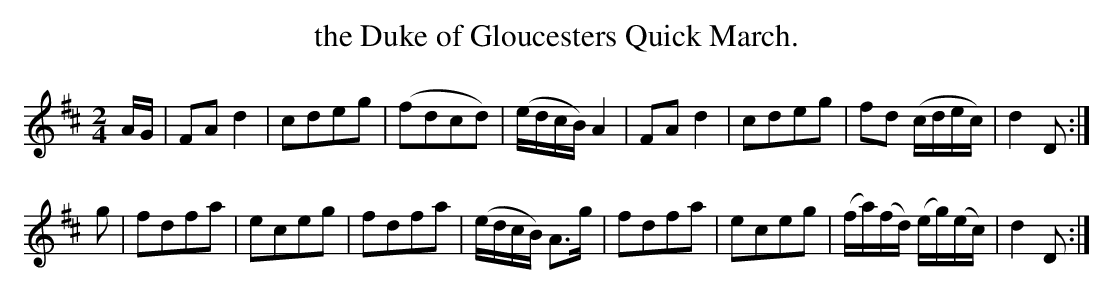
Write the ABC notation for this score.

X:1
T:the Duke of Gloucesters Quick March.
M:2/4
L:1/8
K:D
A/G/|FAd2|cdeg|(fdcd)                   |(e/d/c/B/) A2 |\
     FAd2|cdeg| fd          (c/d/e/c/)  | d2        D :|
g   |fdfa|eceg| fdfa                    |(e/d/c/B/) A>g|\
     fdfa|eceg|(f/a/)(f/d/) (e/g/)(e/c/)| d2        D :|
